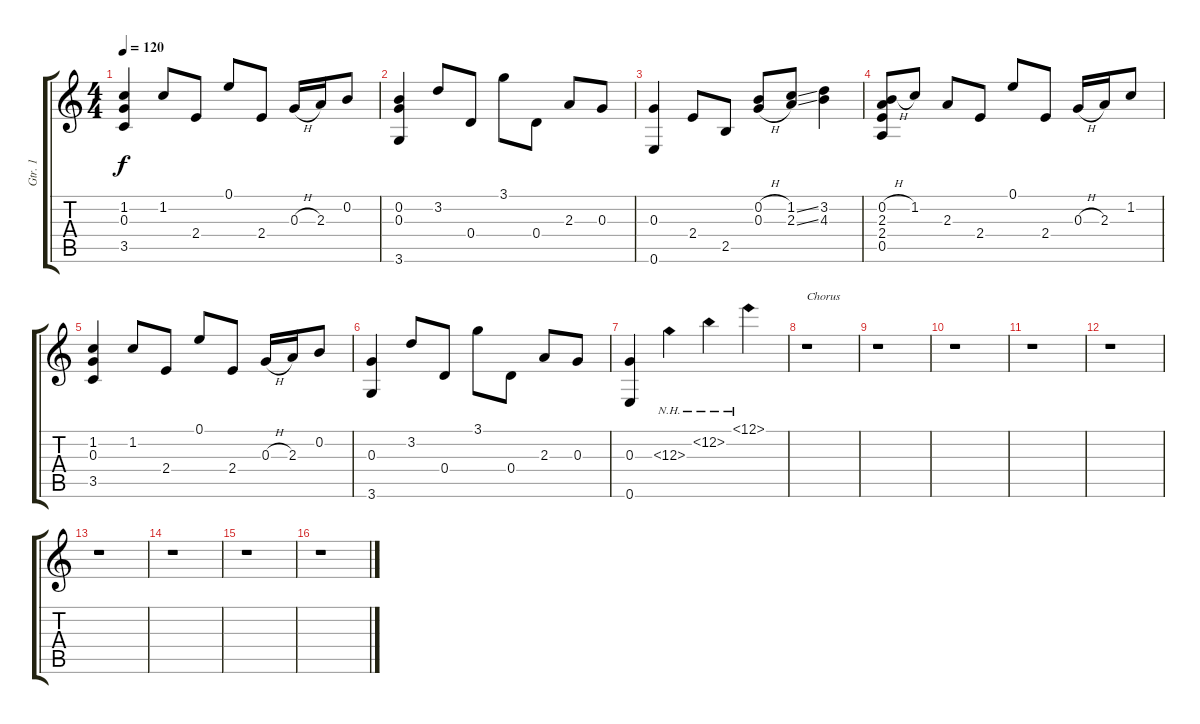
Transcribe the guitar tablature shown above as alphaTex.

\track ("Gtr. 1" "Gtr. 1") {instrument acousticguitarsteel}
\staff {score tabs}
\tuning (E4 B3 G3 D3 A2 E2) {hide}
\ts (4 4)
\tempo 120
\clef g2
\ks c
(1.2 0.3 3.5).4{dy f} 1.2.8 2.4.8 0.1.8 2.4.8 0.3{h}.16 2.3.16 0.2.8 |
(0.2 0.3 3.6).4 3.2.8 0.4.8 3.1.8 0.4.8 2.3.8 0.3.8 |
(0.3 0.6).4 2.4.8 2.5.8 (0.2{h} 0.3{h}).8 (1.2{ss} 2.3{ss}).8 (3.2 4.3).4 |
(0.2{h} 2.3 2.4 0.5).8 1.2.8 2.3.8 2.4.8 0.1.8 2.4.8 0.3{h}.16 2.3.16 1.2.8 |
(1.2 0.3 3.5).4 1.2.8 2.4.8 0.1.8 2.4.8 0.3{h}.16 2.3.16 0.2.8 |
(0.3 3.6).4 3.2.8 0.4.8 3.1.8 0.4.8 2.3.8 0.3.8 |
(0.3 0.6).4 12.3{nh}.4 12.2{nh}.4 12.1{nh}.4 |
r.1{txt "Chorus"} |
r.1 |
r.1 |
r.1 |
r.1 |
r.1 |
r.1 |
r.1 |
r.1
